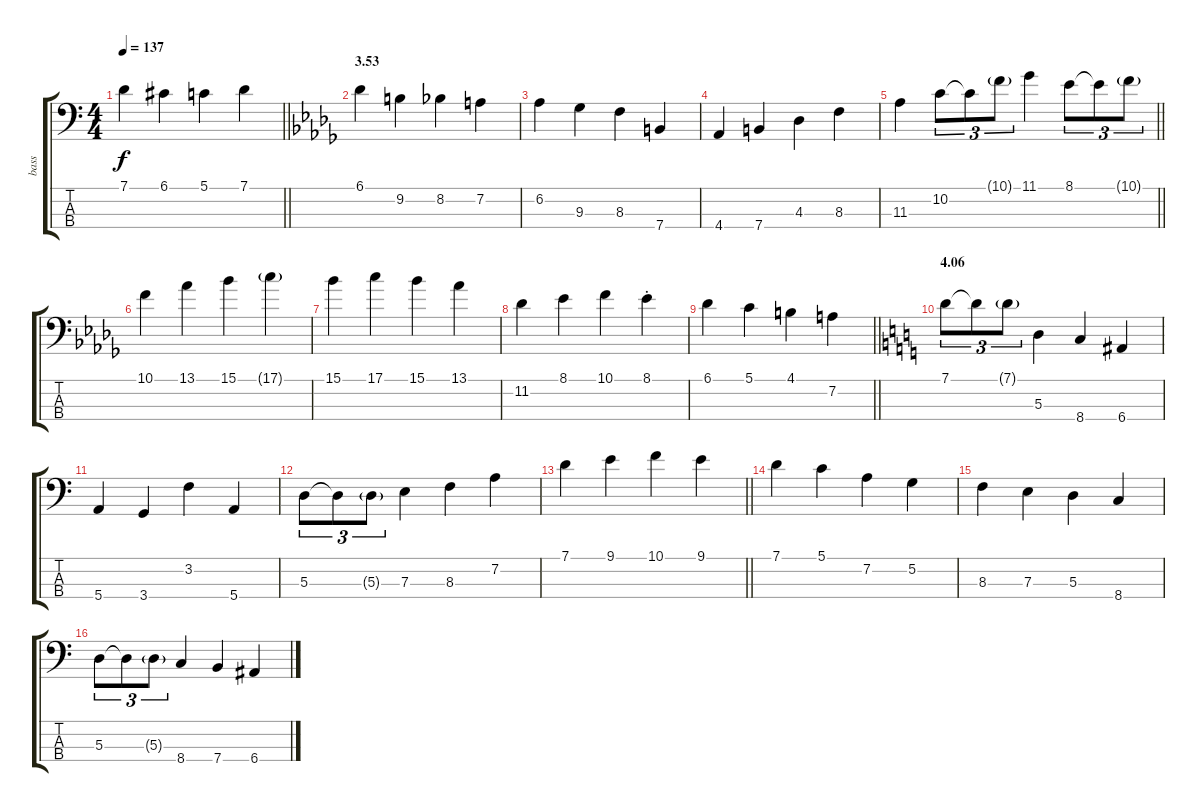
\track ("bass" "bass") {instrument acousticbass}
\staff {score tabs}
\tuning (G2 D2 A1 E1) {hide}
\ts (4 4)
\tempo 137
\clef f4
\barLineRight lightlight
\ks c
7.1.4{dy f} 6.1.4 5.1.4 7.1.4 |
\section ("" "3.53")
\ks db
6.1.4 9.2.4 8.2.4 7.2.4 |
6.2.4 9.3.4 8.3.4 7.4.4 |
4.4.4 7.4.4 4.3.4 8.3.4 |
\barLineRight lightlight
11.3.4 10.2.8{tu (3 2)} 10.2{t}.8{tu (3 2)} 10.1{g}.8{tu (3 2)} 11.1.4 8.1.8{tu (3 2)} 8.1{t}.8{tu (3 2)} 10.1{g}.8{tu (3 2)} |
10.1.4 13.1.4 15.1.4 17.1{g}.4 |
15.1.4 17.1.4 15.1.4 13.1.4 |
11.2.4 8.1.4 10.1.4 8.1{st}.4 |
\barLineRight lightlight
6.1.4 5.1.4 4.1.4 7.2.4 |
\section ("" "4.06")
\ks c
7.1.8{tu (3 2)} 7.1{t}.8{tu (3 2)} 7.1{g}.8{tu (3 2)} 5.3.4 8.4.4 6.4.4 |
5.4.4 3.4.4 3.2.4 5.4.4 |
5.3.8{tu (3 2)} 5.3{t}.8{tu (3 2)} 5.3{g}.8{tu (3 2)} 7.3.4 8.3.4 7.2.4 |
\barLineRight lightlight
7.1.4 9.1.4 10.1.4 9.1.4 |
7.1.4 5.1.4 7.2.4 5.2.4 |
8.3.4 7.3.4 5.3.4 8.4.4 |
5.3.8{tu (3 2)} 5.3{t}.8{tu (3 2)} 5.3{g}.8{tu (3 2)} 8.4.4 7.4.4 6.4.4
